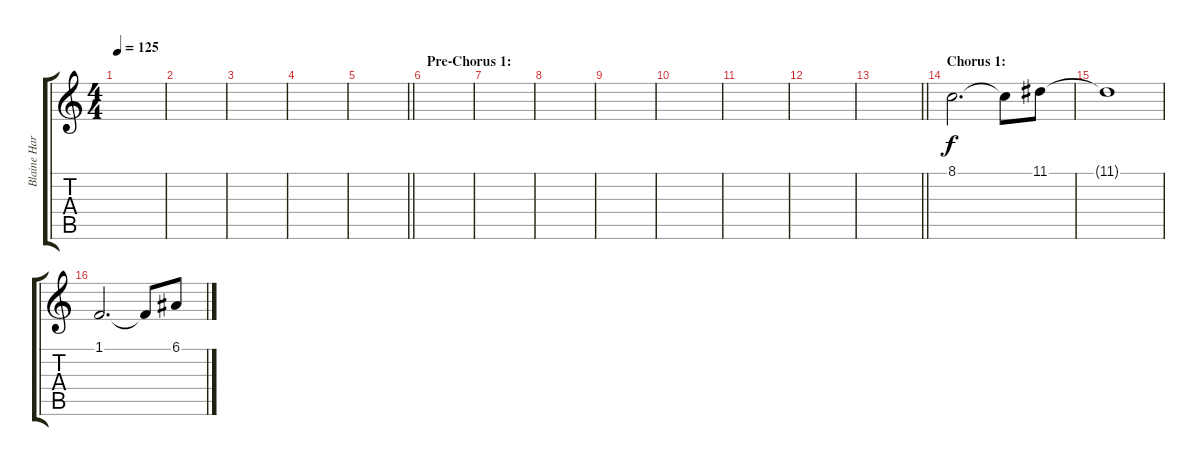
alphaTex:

\track ("Blaine Harrison (Keyboard 4)" "Blaine Har") {instrument lead2sawtooth}
\staff {score tabs}
\tuning (E4 B3 G3 D3 A2 E2) {hide}
\ts (4 4)
\tempo 125
\clef g2
\ks c
|
|
|
|
\barLineRight lightlight
|
\section ("" "Pre-Chorus 1:")
|
|
|
|
|
|
|
\barLineRight lightlight
|
\section ("" "Chorus 1:")
8.1.2{d} 8.1{t}.8 11.1.8 |
11.1{t}.1 |
1.1.2{d} 1.1{t}.8 6.1.8
